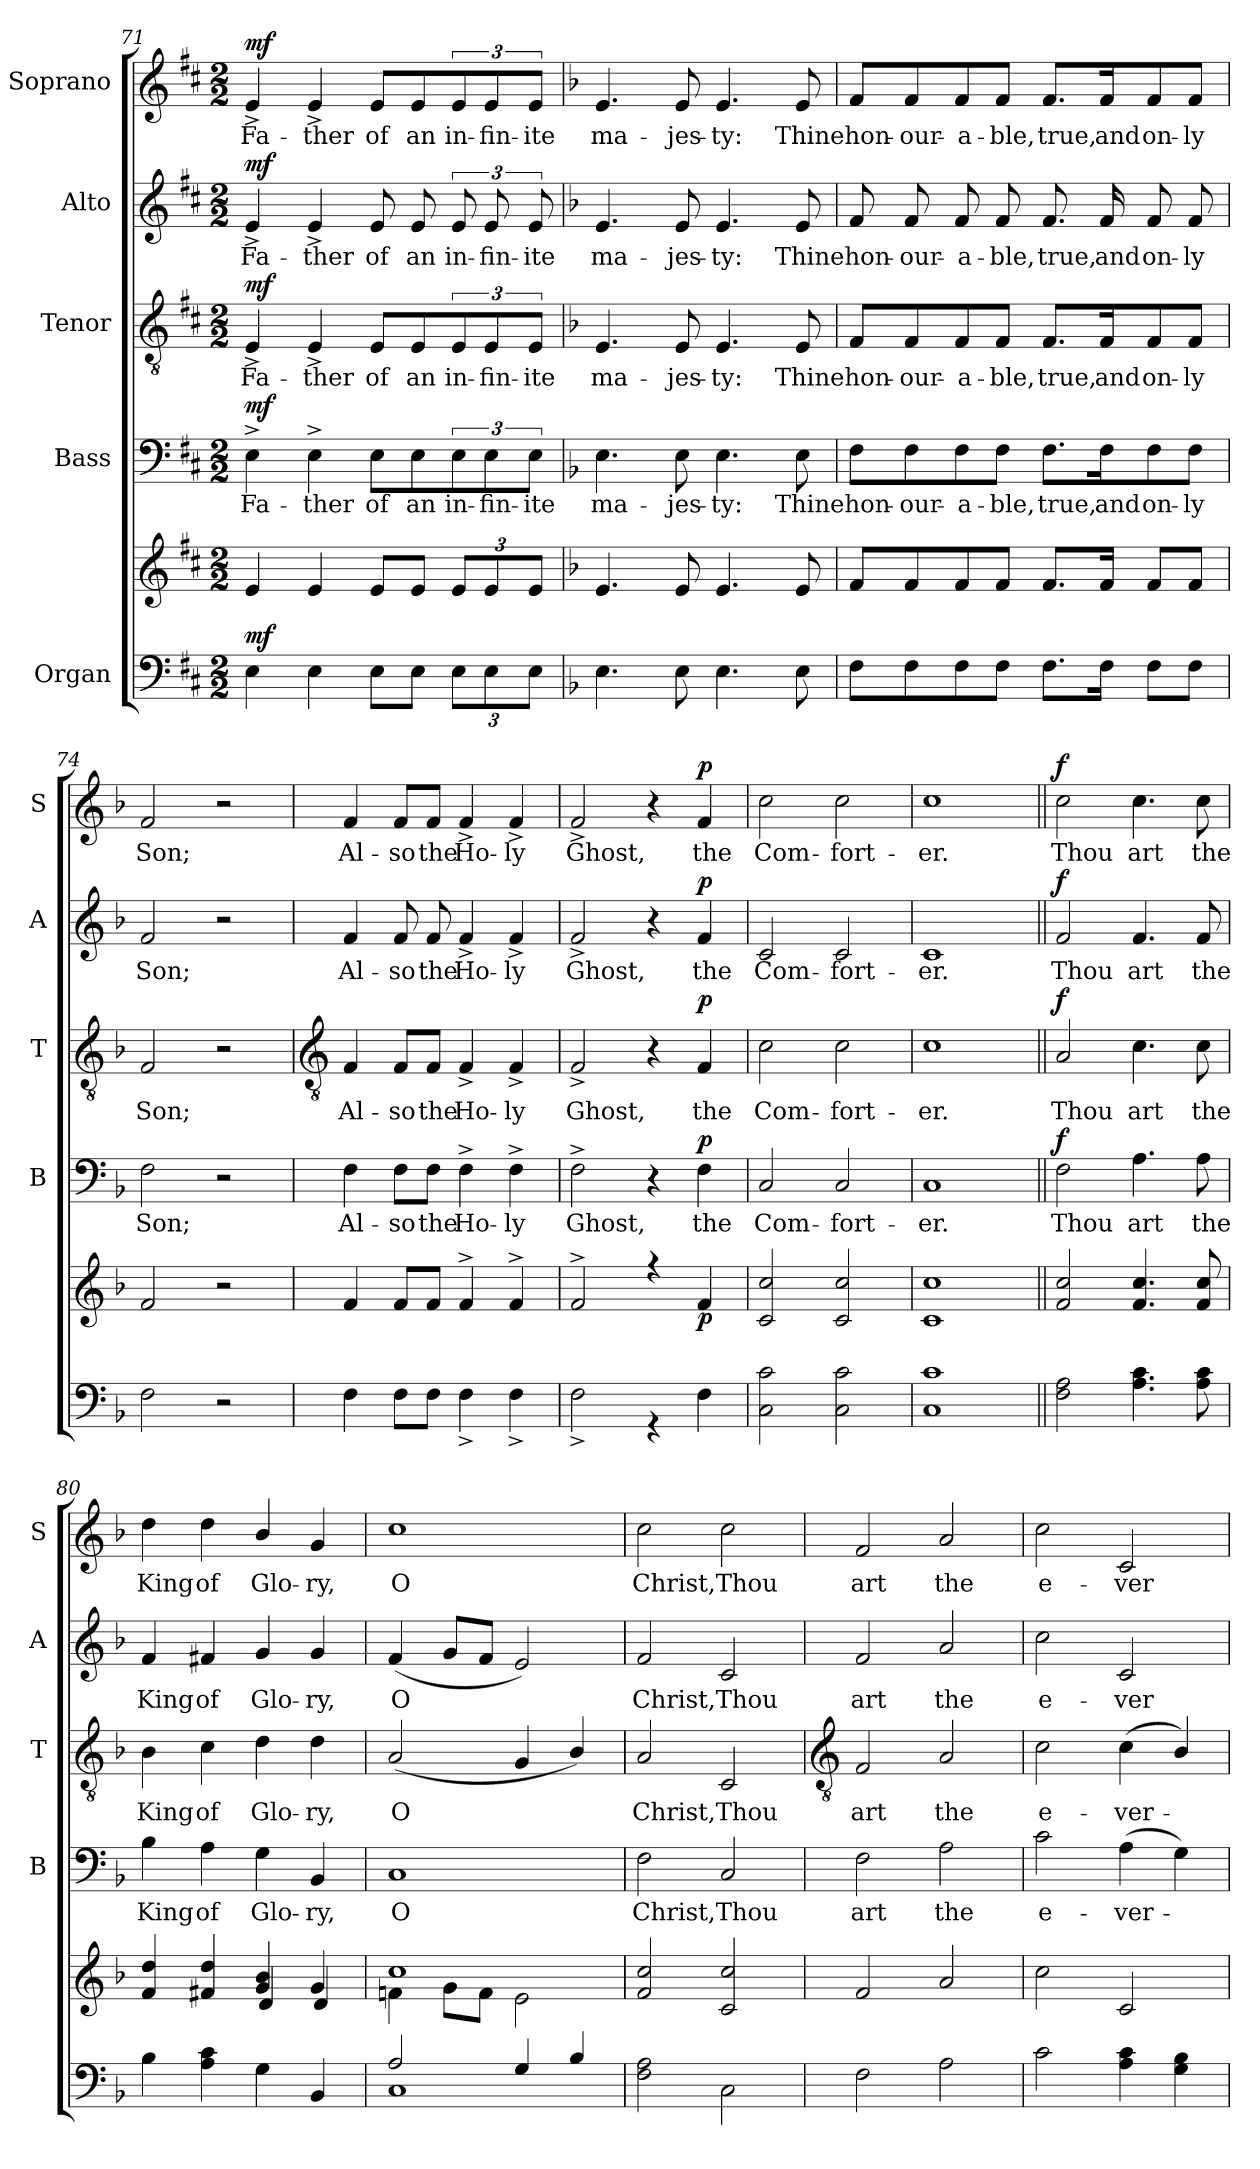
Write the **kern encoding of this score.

**kern	**kern	**dynam	**kern	**text	**dynam	**kern	**text	**dynam	**kern	**text	**dynam	**kern	**text	**dynam
*part5	*part5	*part5	*part4	*part4	*part4	*part3	*part3	*part3	*part2	*part2	*part2	*part1	*part1	*part1
*staff6	*staff5	*staff5/6	*staff4	*staff4	*staff4	*staff3	*staff3	*staff3	*staff2	*staff2	*staff2	*staff1	*staff1	*staff1
*I"Organ	*	*	*I"Bass	*	*	*I"Tenor	*	*	*I"Alto	*	*	*I"Soprano	*	*
*	*	*	*I'B	*	*	*I'T	*	*	*I'A	*	*	*I'S	*	*
!!LO:LB:g=z
*clefF4	*clefG2	*	*clefF4	*	*	*clefGv2	*	*	*clefG2	*	*	*clefG2	*	*
*k[f#c#]	*k[f#c#]	*	*k[f#c#]	*	*	*k[f#c#]	*	*	*k[f#c#]	*	*	*k[f#c#]	*	*
*D:	*D:	*	*D:	*	*	*D:	*	*	*D:	*	*	*D:	*	*
*M2/2	*M2/2	*	*M2/2	*	*	*M2/2	*	*	*M2/2	*	*	*M2/2	*	*
=71	=71	=71	=71	=71	=71	=71	=71	=71	=71	=71	=71	=71	=71	=71
!	!	!LO:DY:a=2	!	!LO:LY:b	!LO:DY:b	!	!LO:LY:b	!LO:DY:b	!	!LO:LY:b	!LO:DY:b	!	!LO:LY:b	!LO:DY:b
4E	4e	mf	4E^	Fa-	mf	4E^	Fa-	mf	4e^	Fa-	mf	4e^	Fa-	mf
!	!	!	!	!LO:LY:b	!	!	!LO:LY:b	!	!	!LO:LY:b	!	!	!LO:LY:b	!
4E	4e	.	4E^	-ther	.	4E^	-ther	.	4e^	-ther	.	4e^	-ther	.
!	!	!	!	!LO:LY:b	!	!	!LO:LY:b	!	!	!LO:LY:b	!	!	!LO:LY:b	!
8EL	8eL	.	8E\L	of	.	8E/L	of	.	8e	of	.	8e/L	of	.
!	!	!	!	!LO:LY:b	!	!	!LO:LY:b	!	!	!LO:LY:b	!	!	!LO:LY:b	!
8EJ	8eJ	.	8E\	an	.	8E/	an	.	8e	an	.	8e/	an	.
!	!	!	!	!LO:LY:b	!	!	!LO:LY:b	!	!	!LO:LY:b	!	!	!LO:LY:b	!
12EL	12eL	.	12E\	in-	.	12E/	in-	.	12e	in-	.	12e/	in-	.
!	!	!	!	!LO:LY:b	!	!	!LO:LY:b	!	!	!LO:LY:b	!	!	!LO:LY:b	!
12E	12e	.	12E\	-fin-	.	12E/	-fin-	.	12e	-fin-	.	12e/	-fin-	.
!	!	!	!	!LO:LY:b	!	!	!LO:LY:b	!	!	!LO:LY:b	!	!	!LO:LY:b	!
12EJ	12eJ	.	12E\J	-ite	.	12E/J	-ite	.	12e	-ite	.	12e/J	-ite	.
=72	=72	=72	=72	=72	=72	=72	=72	=72	=72	=72	=72	=72	=72	=72
*k[b-]	*k[b-]	*	*k[b-]	*	*	*k[b-]	*	*	*k[b-]	*	*	*k[b-]	*	*
*F:	*F:	*	*F:	*	*	*F:	*	*	*F:	*	*	*F:	*	*
!	!	!	!	!LO:LY:b	!	!	!LO:LY:b	!	!	!LO:LY:b	!	!	!LO:LY:b	!
4.E	4.e	.	4.E	ma-	.	4.E	ma-	.	4.e	ma-	.	4.e	ma-	.
!	!	!	!	!LO:LY:b	!	!	!LO:LY:b	!	!	!LO:LY:b	!	!	!LO:LY:b	!
8E	8e	.	8E	-jes-	.	8E	-jes-	.	8e	-jes-	.	8e	-jes-	.
!	!	!	!	!LO:LY:b	!	!	!LO:LY:b	!	!	!LO:LY:b	!	!	!LO:LY:b	!
4.E	4.e	.	4.E	-ty:	.	4.E	-ty:	.	4.e	-ty:	.	4.e	-ty:	.
!	!	!	!	!LO:LY:b	!	!	!LO:LY:b	!	!	!LO:LY:b	!	!	!LO:LY:b	!
8E	8e	.	8E	Thine	.	8E	Thine	.	8e	Thine	.	8e	Thine	.
=73	=73	=73	=73	=73	=73	=73	=73	=73	=73	=73	=73	=73	=73	=73
!	!	!	!	!LO:LY:b	!	!	!LO:LY:b	!	!	!LO:LY:b	!	!	!LO:LY:b	!
8FL	8fL	.	8F\L	hon-	.	8F/L	hon-	.	8f	hon-	.	8f/L	hon-	.
!	!	!	!	!LO:LY:b	!	!	!LO:LY:b	!	!	!LO:LY:b	!	!	!LO:LY:b	!
8F	8f	.	8F\	-our-	.	8F/	-our-	.	8f	-our-	.	8f/	-our-	.
!	!	!	!	!LO:LY:b	!	!	!LO:LY:b	!	!	!LO:LY:b	!	!	!LO:LY:b	!
8F	8f	.	8F\	-a-	.	8F/	-a-	.	8f	-a-	.	8f/	-a-	.
!	!	!	!	!LO:LY:b	!	!	!LO:LY:b	!	!	!LO:LY:b	!	!	!LO:LY:b	!
8FJ	8fJ	.	8F\J	-ble,	.	8F/J	-ble,	.	8f	-ble,	.	8f/J	-ble,	.
!	!	!	!	!LO:LY:b	!	!	!LO:LY:b	!	!	!LO:LY:b	!	!	!LO:LY:b	!
8.FL	8.fL	.	8.F\L	true,	.	8.F/L	true,	.	8.f	true,	.	8.f/L	true,	.
!	!	!	!	!LO:LY:b	!	!	!LO:LY:b	!	!	!LO:LY:b	!	!	!LO:LY:b	!
16FJ	16fJ	.	16F\K	and	.	16F/K	and	.	16f	and	.	16f/K	and	.
!	!	!	!	!LO:LY:b	!	!	!LO:LY:b	!	!	!LO:LY:b	!	!	!LO:LY:b	!
8FL	8fL	.	8F\	on-	.	8F/	on-	.	8f	on-	.	8f/	on-	.
!	!	!	!	!LO:LY:b	!	!	!LO:LY:b	!	!	!LO:LY:b	!	!	!LO:LY:b	!
8FJ	8fJ	.	8F\J	-ly	.	8F/J	-ly	.	8f	-ly	.	8f/J	-ly	.
=74	=74	=74	=74	=74	=74	=74	=74	=74	=74	=74	=74	=74	=74	=74
!	!	!	!	!LO:LY:b	!	!	!LO:LY:b	!	!	!LO:LY:b	!	!	!LO:LY:b	!
2F	2f	.	2F	Son;	.	2F	Son;	.	2f	Son;	.	2f	Son;	.
2r	2r	.	2r	.	.	2r	.	.	2r	.	.	2r	.	.
!!LO:LB:g=z
=75	=75	=75	=75	=75	=75	=75	=75	=75	=75	=75	=75	=75	=75	=75
*	*	*	*	*	*	*clefGv2	*	*	*	*	*	*	*	*
*^	*^	*	*	*	*	*	*	*	*	*	*	*	*	*
!	!	!	!	!	!	!LO:LY:b	!	!	!LO:LY:b	!	!	!LO:LY:b	!	!	!LO:LY:b	!
1ryy	4F	4f	1ryy	.	4F	Al-	.	4F	Al-	.	4f	Al-	.	4f	Al-	.
!	!	!	!	!	!	!LO:LY:b	!	!	!LO:LY:b	!	!	!LO:LY:b	!	!	!LO:LY:b	!
.	8FL	8fL	.	.	8F\L	-so	.	8F/L	-so	.	8f	-so	.	8f/L	-so	.
!	!	!	!	!	!	!LO:LY:b	!	!	!LO:LY:b	!	!	!LO:LY:b	!	!	!LO:LY:b	!
.	8FJ	8fJ	.	.	8F\J	the	.	8F/J	the	.	8f	the	.	8f/J	the	.
!	!	!	!	!	!	!LO:LY:b	!	!	!LO:LY:b	!	!	!LO:LY:b	!	!	!LO:LY:b	!
.	4F^	4f^	.	.	4F^	Ho-	.	4F^	Ho-	.	4f^	Ho-	.	4f^	Ho-	.
!	!	!	!	!	!	!LO:LY:b	!	!	!LO:LY:b	!	!	!LO:LY:b	!	!	!LO:LY:b	!
.	4F^	4f^	.	.	4F^	-ly	.	4F^	-ly	.	4f^	-ly	.	4f^	-ly	.
=76	=76	=76	=76	=76	=76	=76	=76	=76	=76	=76	=76	=76	=76	=76	=76	=76
!	!	!	!	!	!	!LO:LY:b	!	!	!LO:LY:b	!	!	!LO:LY:b	!	!	!LO:LY:b	!
1ryy	2F^	2f^	1ryy	.	2F^	Ghost,	.	2F^	Ghost,	.	2f^	Ghost,	.	2f^	Ghost,	.
.	4r	4r	.	.	4r	.	.	4r	.	.	4r	.	.	4r	.	.
!	!	!	!	!LO:DY:b	!	!LO:LY:b	!LO:DY:b	!	!LO:LY:b	!LO:DY:b	!	!LO:LY:b	!LO:DY:b	!	!LO:LY:b	!LO:DY:b
.	4F	4f	.	p	4F	the	p	4F	the	p	4f	the	p	4f	the	p
=77	=77	=77	=77	=77	=77	=77	=77	=77	=77	=77	=77	=77	=77	=77	=77	=77
!	!	!	!	!	!	!LO:LY:b	!	!	!LO:LY:b	!	!	!LO:LY:b	!	!	!LO:LY:b	!
1ryy	2C\ 2c\	2c/ 2cc/	1ryy	.	2C	Com-	.	2c	Com-	.	2c	Com-	.	2cc	Com-	.
!	!	!	!	!	!	!LO:LY:b	!	!	!LO:LY:b	!	!	!LO:LY:b	!	!	!LO:LY:b	!
.	2C\ 2c\	2c/ 2cc/	.	.	2C	-fort-	.	2c	-fort-	.	2c	-fort-	.	2cc	-fort-	.
=78	=78	=78	=78	=78	=78	=78	=78	=78	=78	=78	=78	=78	=78	=78	=78	=78
!	!	!	!	!	!	!LO:LY:b	!	!	!LO:LY:b	!	!	!LO:LY:b	!	!	!LO:LY:b	!
1ryy	1C 1c	1c 1cc	1ryy	.	1C	-er.	.	1c	-er.	.	1c	-er.	.	1cc	-er.	.
=79||	=79||	=79||	=79||	=79||	=79||	=79||	=79||	=79||	=79||	=79||	=79||	=79||	=79||	=79||	=79||	=79||
!	!	!	!	!	!	!LO:LY:b	!LO:DY:b	!	!LO:LY:b	!LO:DY:b	!	!LO:LY:b	!LO:DY:b	!	!LO:LY:b	!LO:DY:b
1ryy	2F 2A	2f/ 2cc/	1ryy	.	2F	Thou	f	2A	Thou	f	2f	Thou	f	2cc	Thou	f
!	!	!	!	!	!	!LO:LY:b	!	!	!LO:LY:b	!	!	!LO:LY:b	!	!	!LO:LY:b	!
.	4.A 4.c	4.f/ 4.cc/	.	.	4.A	art	.	4.c	art	.	4.f	art	.	4.cc	art	.
!	!	!	!	!	!	!LO:LY:b	!	!	!LO:LY:b	!	!	!LO:LY:b	!	!	!LO:LY:b	!
.	8A 8c	8f/ 8cc/	.	.	8A	the	.	8c	the	.	8f	the	.	8cc	the	.
=80	=80	=80	=80	=80	=80	=80	=80	=80	=80	=80	=80	=80	=80	=80	=80	=80
*	*	*	*^	*	*	*	*	*	*	*	*	*	*	*	*	*
!	!	!	!	!	!	!	!LO:LY:b	!	!	!LO:LY:b	!	!	!LO:LY:b	!	!	!LO:LY:b	!
2ryy	4B-	4f 4dd	1ryy	2ryy	.	4B-	King	.	4B-	King	.	4f	King	.	4dd	King	.
!	!	!	!	!	!	!	!LO:LY:b	!	!	!LO:LY:b	!	!	!LO:LY:b	!	!	!LO:LY:b	!
.	4A 4c	4f#X 4dd	.	.	.	4A	of	.	4c	of	.	4f#X	of	.	4dd	of	.
!	!	!	!	!	!	!	!LO:LY:b	!	!	!LO:LY:b	!	!	!LO:LY:b	!	!	!LO:LY:b	!
2ryy	4G	4g/ 4b-/	.	4d	.	4G	Glo-	.	4d	Glo-	.	4g	Glo-	.	4b-/	Glo-	.
!	!	!	!	!	!	!	!LO:LY:b	!	!	!LO:LY:b	!	!	!LO:LY:b	!	!	!LO:LY:b	!
.	4BB-	4g	.	4d	.	4BB-	-ry,	.	4d	-ry,	.	4g	-ry,	.	4g	-ry,	.
=81	=81	=81	=81	=81	=81	=81	=81	=81	=81	=81	=81	=81	=81	=81	=81	=81	=81
!	!	!	!	!	!	!	!LO:LY:b	!	!	!LO:LY:b	!	!	!LO:LY:b	!	!	!LO:LY:b	!
*	*	*	*v	*v	*	*	*	*	*	*	*	*	*	*	*	*	*
2A/	1C	1cc	4fn\	.	1C	O	.	(<2A	O	.	(<4f	O	.	1cc	O	.
.	.	.	8g\L	.	.	.	.	.	.	.	8gL	.	.	.	.	.
.	.	.	8f\J	.	.	.	.	.	.	.	8fJ	.	.	.	.	.
4G/	.	.	2e\	.	.	.	.	4G	.	.	2e)	.	.	.	.	.
4B-/	.	.	.	.	.	.	.	4B-/)	.	.	.	.	.	.	.	.
=82	=82	=82	=82	=82	=82	=82	=82	=82	=82	=82	=82	=82	=82	=82	=82	=82
!	!	!	!	!	!	!LO:LY:b	!	!	!LO:LY:b	!	!	!LO:LY:b	!	!	!LO:LY:b	!
1ryy	2F 2A	2f/ 2cc/	1ryy	.	2F	Christ,	.	2A	Christ,	.	2f	Christ,	.	2cc	Christ,	.
!	!	!	!	!	!	!LO:LY:b	!	!	!LO:LY:b	!	!	!LO:LY:b	!	!	!LO:LY:b	!
.	2C	2c/ 2cc/	.	.	2C	Thou	.	2C	Thou	.	2c	Thou	.	2cc	Thou	.
*	*	*v	*v	*	*	*	*	*	*	*	*	*	*	*	*	*
!!LO:LB:g=z
=83	=83	=83	=83	=83	=83	=83	=83	=83	=83	=83	=83	=83	=83	=83	=83
*	*	*	*	*	*	*	*clefGv2	*	*	*	*	*	*	*	*
!	!	!	!	!	!LO:LY:b	!	!	!LO:LY:b	!	!	!LO:LY:b	!	!	!LO:LY:b	!
1ryy	2F	2f	.	2F	art	.	2F	art	.	2f	art	.	2f	art	.
!	!	!	!	!	!LO:LY:b	!	!	!LO:LY:b	!	!	!LO:LY:b	!	!	!LO:LY:b	!
.	2A	2a	.	2A	the	.	2A	the	.	2a	the	.	2a	the	.
=84	=84	=84	=84	=84	=84	=84	=84	=84	=84	=84	=84	=84	=84	=84	=84
!	!	!	!	!	!LO:LY:b	!	!	!LO:LY:b	!	!	!LO:LY:b	!	!	!LO:LY:b	!
1ryy	2c	2cc	.	2c	e-	.	2c	e-	.	2cc	e-	.	2cc	e-	.
!	!	!	!	!	!LO:LY:b	!	!	!LO:LY:b	!	!	!LO:LY:b	!	!	!LO:LY:b	!
.	4A 4c	2c	.	(>4A	-ver-	.	(<4c	-ver-	.	2c	-ver-	.	2c	-ver-	.
.	4G 4B-	.	.	4G)	.	.	4B-/)	.	.	.	.	.	.	.	.
*v	*v	*	*	*	*	*	*	*	*	*	*	*	*	*	*
=	=	=	=	=	=	=	=	=	=	=	=	=	=	=
*-	*-	*-	*-	*-	*-	*-	*-	*-	*-	*-	*-	*-	*-	*-
